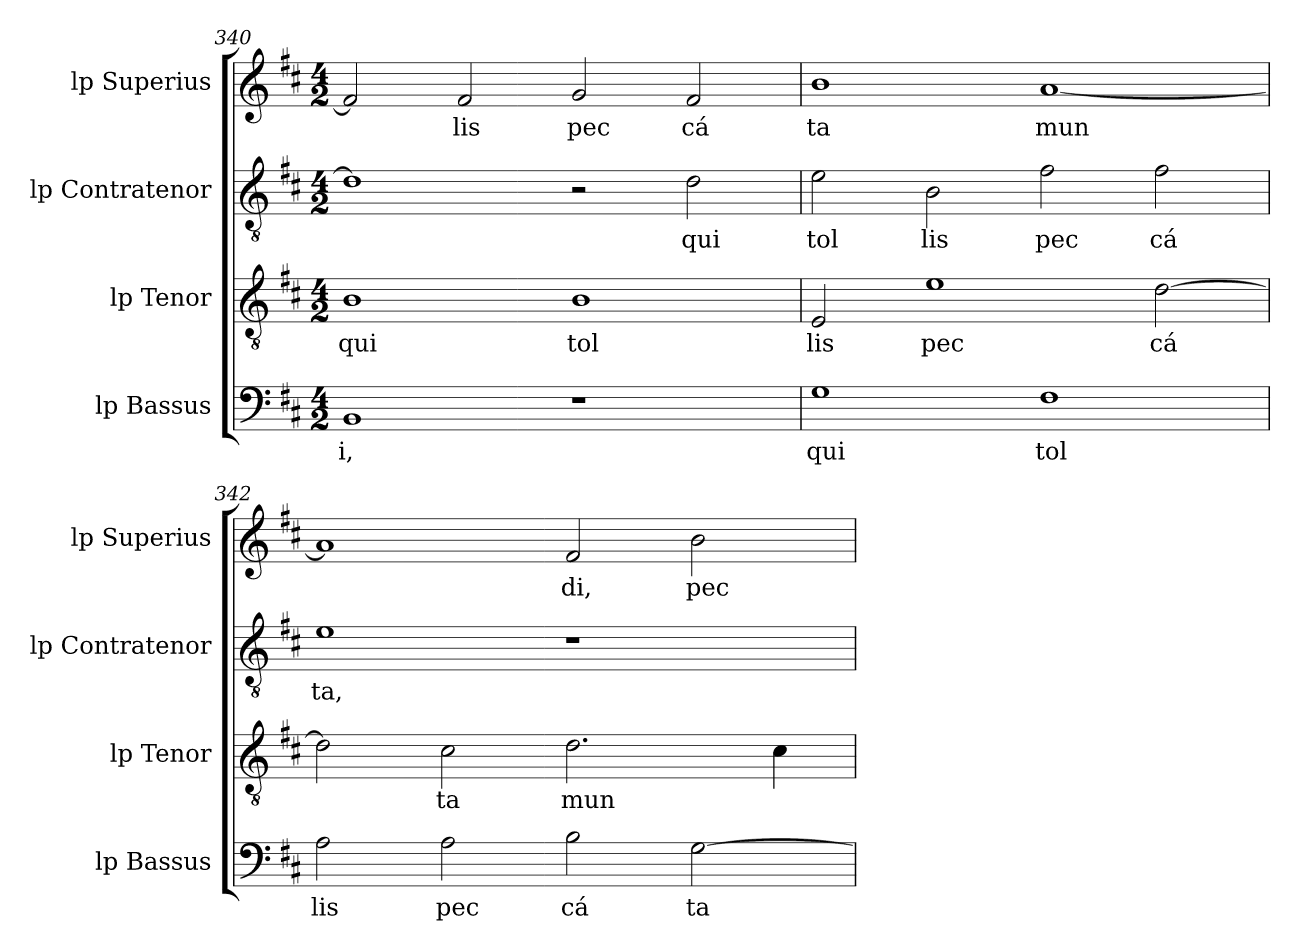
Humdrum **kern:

**kern	**text	**kern	**text	**kern	**text	**kern	**text
*part4	*part4	*part3	*part3	*part2	*part2	*part1	*part1
*staff4	*staff4	*staff3	*staff3	*staff2	*staff2	*staff1	*staff1
*I"lp Bassus	*	*I"lp Tenor	*	*I"lp Contratenor	*	*I"lp Superius	*
*I'lp Bassus	*	*I'lp Tenor	*	*I'lp Contratenor	*	*I'lp Superius	*
*clefF4	*	*clefGv2	*	*clefGv2	*	*clefG2	*
*k[f#c#]	*	*k[f#c#]	*	*k[f#c#]	*	*k[f#c#]	*
*D:	*	*D:	*	*D:	*	*D:	*
*M4/2	*	*M4/2	*	*M4/2	*	*M4/2	*
=340	=340	=340	=340	=340	=340	=340	=340
!	!LO:LY:b:cj	!	!LO:LY:b:cj	!	!	!	!
1BB	i,	1B	qui	1d]	.	2f#/]	.
!	!	!	!	!	!	!	!LO:LY:b:cj
.	.	.	.	.	.	2f#/	lis
!	!	!	!LO:LY:b:cj	!	!	!	!LO:LY:b:cj
1r	.	1B	tol	2r	.	2g/	pec
!	!	!	!	!	!LO:LY:b:cj	!	!LO:LY:b:cj
.	.	.	.	2d\	qui	2f#/	cá
=341	=341	=341	=341	=341	=341	=341	=341
!	!LO:LY:b:cj	!	!LO:LY:b:cj	!	!LO:LY:b:cj	!	!LO:LY:b:cj
1G	qui	2E/	lis	2e\	tol	1b	ta
!	!	!	!LO:LY:b:cj	!	!LO:LY:b:cj	!	!
.	.	1e	pec	2B\	lis	.	.
!	!LO:LY:b:cj	!	!	!	!LO:LY:b:cj	!	!LO:LY:b:cj
1F#	tol	.	.	2f#\	pec	[<1a	mun
!	!	!	!LO:LY:b:cj	!	!LO:LY:b:cj	!	!
.	.	[>2d\	cá	2f#\	cá	.	.
=342	=342	=342	=342	=342	=342	=342	=342
!	!LO:LY:b:cj	!	!	!	!LO:LY:b:cj	!	!
2A\	lis	2d\]	.	1e	ta,	1a]	.
!	!LO:LY:b:cj	!	!LO:LY:b:cj	!	!	!	!
2A\	pec	2c#\	ta	.	.	.	.
!	!LO:LY:b:cj	!	!LO:LY:b	!	!	!	!LO:LY:b:cj
2B\	cá	2.d\	mun	1r	.	2f#/	di,
!	!LO:LY:b:cj	!	!	!	!	!	!LO:LY:b:cj
[>2G\	ta	.	.	.	.	2b\	pec
.	.	4c#\	.	.	.	.	.
=	=	=	=	=	=	=	=
*-	*-	*-	*-	*-	*-	*-	*-
